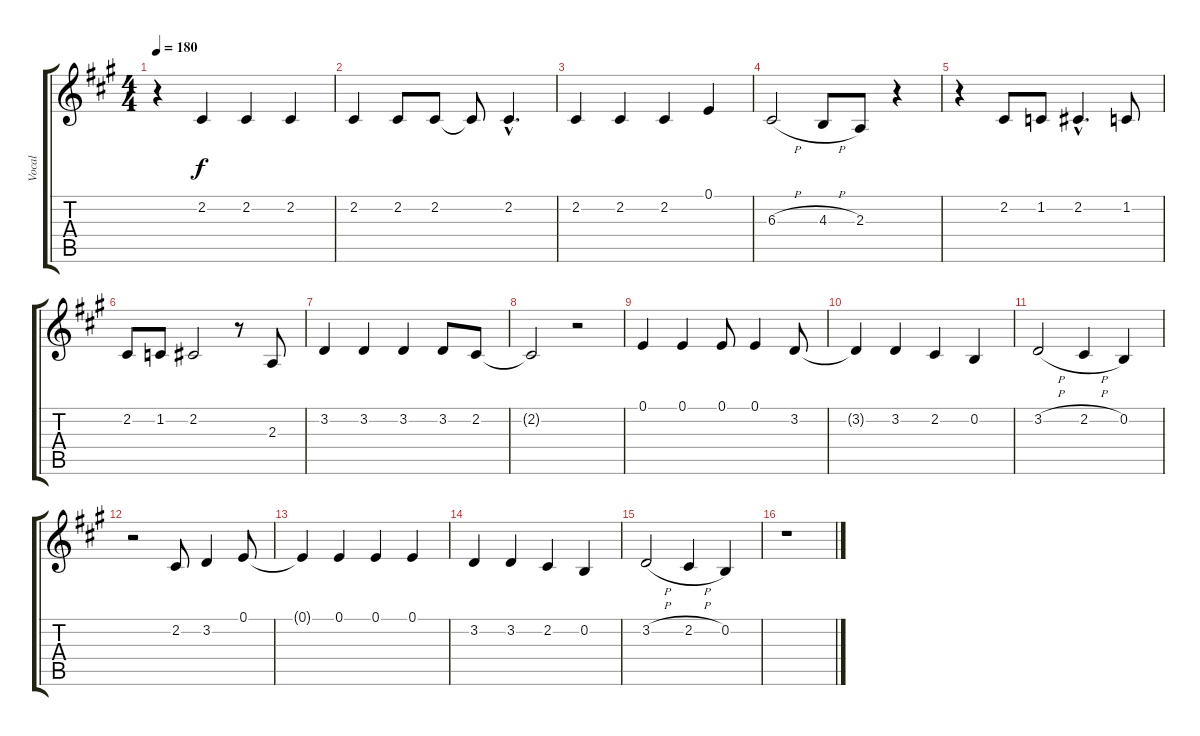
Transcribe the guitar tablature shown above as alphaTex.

\track ("Vocal" "Vocal") {instrument altosax}
\staff {score tabs}
\tuning (E4 B3 G3 D3 A2 E2) {hide}
\ts (4 4)
\tempo 180
\clef g2
\ks a
r.4{dy f} 2.2.4 2.2.4 2.2.4 |
2.2.4 2.2.8 2.2.8 2.2{t}.8 2.2{hac}.4{d} |
2.2.4 2.2.4 2.2.4 0.1.4 |
6.3{h}.2 4.3{h}.8 2.3.8 r.4 |
r.4 2.2.8 1.2.8 2.2{hac}.4{d} 1.2.8 |
2.2.8 1.2.8 2.2.2 r.8 2.3.8 |
3.2.4 3.2.4 3.2.4 3.2.8 2.2.8 |
2.2{t}.2 r.2 |
0.1.4 0.1.4 0.1.8 0.1.4 3.2.8 |
3.2{t}.4 3.2.4 2.2.4 0.2.4 |
3.2{h}.2 2.2{h}.4 0.2.4 |
r.2 2.2.8 3.2.4 0.1.8 |
0.1{t}.4 0.1.4 0.1.4 0.1.4 |
3.2.4 3.2.4 2.2.4 0.2.4 |
3.2{h}.2 2.2{h}.4 0.2.4 |
r.1
